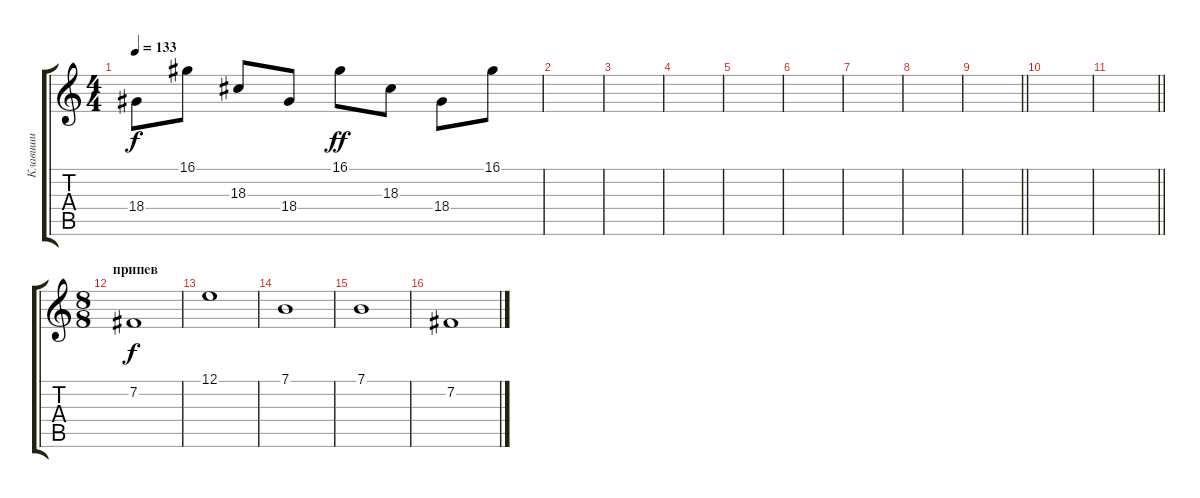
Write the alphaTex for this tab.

\track ("Клавиши" "Клавиши") {instrument acousticgrandpiano}
\staff {score tabs}
\tuning (E4 B3 G3 D3 A2 E2) {hide}
\ts (4 4)
\tempo 133
\clef g2
\ks c
18.4.8{dy f} 16.1.8 18.3.8 18.4.8 16.1.8{dy ff} 18.3.8 18.4.8 16.1.8 |
|
|
|
|
|
|
|
\barLineRight lightlight
|
|
\barLineRight lightlight
|
\ts (8 8)
\section ("" "припев")
7.2.1{dy f volume 8 balance 0 instrument choiraahs} |
12.1.1 |
7.1.1 |
7.1.1 |
7.2.1
